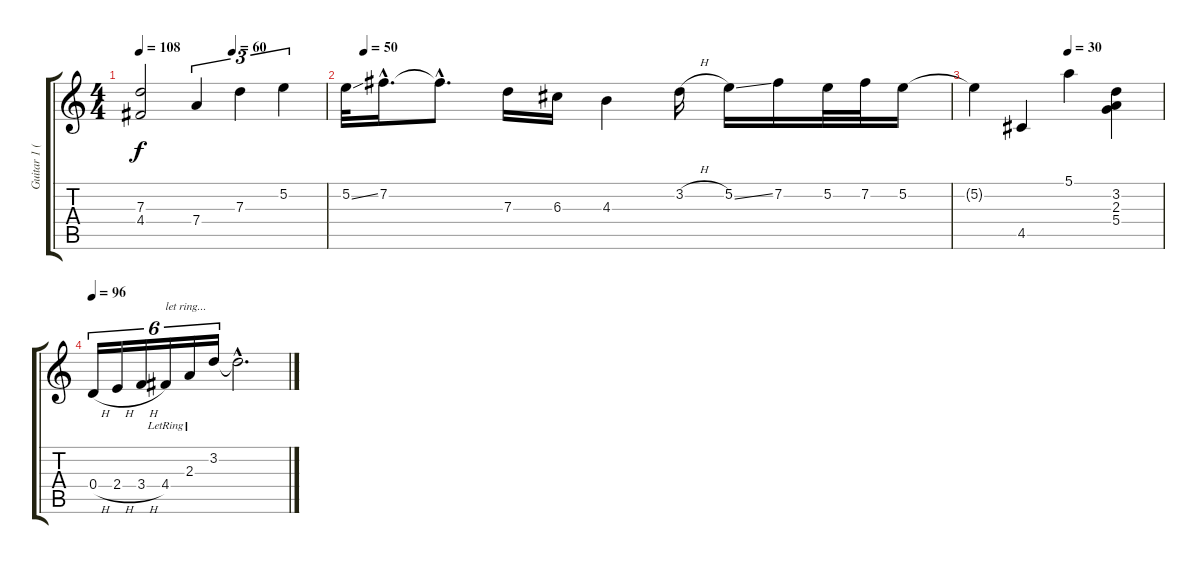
\track ("Guitar 1 (Melody)" "Guitar 1 (") {instrument acousticguitarnylon}
\staff {score tabs}
\tuning (E4 B3 G3 D3 A2 E2) {hide}
\ts (4 4)
\tempo 108
\tempo (60 0.5)
\clef g2
\ks c
(7.3{t} 4.4{t}).2{dy f} 7.4.4{tu (3 2)} 7.3.4{tu (3 2)} 5.2.4{tu (3 2)} |
\tempo (50 0.03125)
5.2{ss}.32 7.2{hac}.16{d} 7.2{hac t}.8{d} 7.3.16 6.3.16 4.3.4 3.2{h}.16 5.2{ss}.16 7.2.16 5.2.32 7.2.32 5.2.16 |
\tempo (30 0.5)
5.2{t}.4 4.5.4 5.1.4 (3.2 2.3 5.4).4 |
\tempo 96
0.4{h}.16{tu (6 4)} 2.4{h}.16{tu (6 4)} 3.4{h}.16{tu (6 4)} 4.4{lr}.16{tu (6 4) txt "let ring..."} 2.3{lr}.16{tu (6 4)} 3.2.16{tu (6 4)} 3.2{hac t}.2{d}
